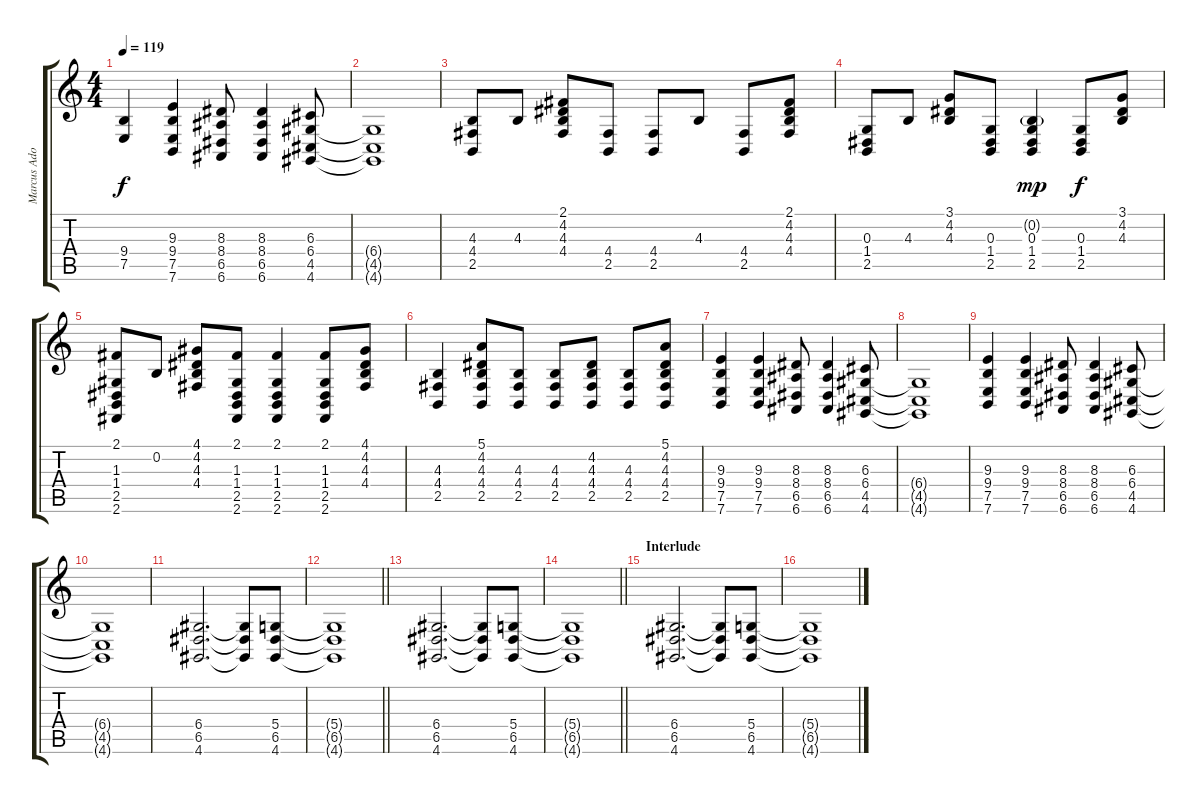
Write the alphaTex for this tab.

\track ("Marcus Adoro(Synth)" "Marcus Ado") {instrument lead8bassandlead}
\staff {score tabs}
\tuning (E4 B3 G3 D3 A2 E2) {hide}
\ts (4 4)
\tempo 119
\clef g2
\ks c
(9.4 7.5).4{dy f} (9.3 9.4 7.5 7.6).4 (8.3 8.4 6.5 6.6).8 (8.3 8.4 6.5 6.6).4 (6.3 6.4 4.5 4.6).8 |
(6.4{t} 4.5{t} 4.6{t}).1 |
(4.3 4.4 2.5).8 4.3.8 (2.1 4.2 4.3 4.4).8 (4.4 2.5).8 (4.4 2.5).8 4.3.8 (4.4 2.5).8 (2.1 4.2 4.3 4.4).8 |
(0.3 1.4 2.5).8 4.3.8 (3.1 4.2 4.3).8 (0.3 1.4 2.5).8 (0.2{g} 0.3 1.4 2.5).4{dy mp} (0.3 1.4 2.5).8{dy f} (3.1 4.2 4.3).8 |
(2.1 1.3 1.4 2.5 2.6).8 0.2.8 (4.1 4.2 4.3 4.4).8 (2.1 1.3 1.4 2.5 2.6).8 (2.1 1.3 1.4 2.5 2.6).4 (2.1 1.3 1.4 2.5 2.6).8 (4.1 4.2 4.3 4.4).8 |
(4.3 4.4 2.5).4 (5.1 4.2 4.3 4.4 2.5).8 (4.3 4.4 2.5).8 (4.3 4.4 2.5).8 (4.2 4.3 4.4 2.5).8 (4.3 4.4 2.5).8 (5.1 4.2 4.3 4.4 2.5).8 |
(9.3 9.4 7.5 7.6).4 (9.3 9.4 7.5 7.6).4 (8.3 8.4 6.5 6.6).8 (8.3 8.4 6.5 6.6).4 (6.3 6.4 4.5 4.6).8 |
(6.4{t} 4.5{t} 4.6{t}).1 |
(9.3 9.4 7.5 7.6).4 (9.3 9.4 7.5 7.6).4 (8.3 8.4 6.5 6.6).8 (8.3 8.4 6.5 6.6).4 (6.3 6.4 4.5 4.6).8 |
(6.4{t} 4.5{t} 4.6{t}).1 |
(6.4 6.5 4.6).2{d instrument lead8bassandlead} (6.4{t} 6.5{t} 4.6{t}).8 (5.4 6.5 4.6).8 |
\barLineRight lightlight
(5.4{t} 6.5{t} 4.6{t}).1 |
(6.4 6.5 4.6).2{d} (6.4{t} 6.5{t} 4.6{t}).8 (5.4 6.5 4.6).8 |
\barLineRight lightlight
(5.4{t} 6.5{t} 4.6{t}).1 |
\section ("" "Interlude")
(6.4 6.5 4.6).2{d} (6.4{t} 6.5{t} 4.6{t}).8 (5.4 6.5 4.6).8 |
(5.4{t} 6.5{t} 4.6{t}).1
